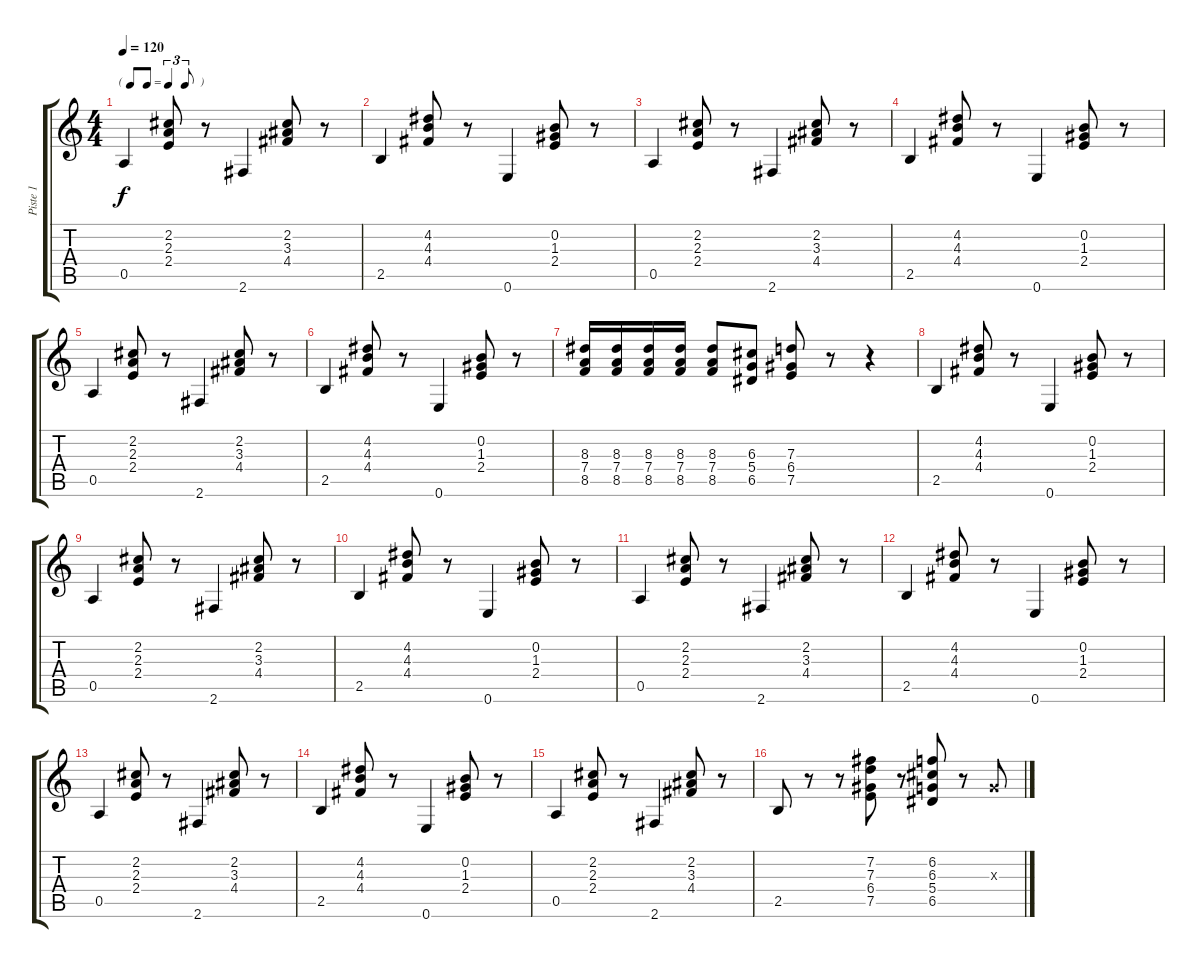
\track ("Piste 1" "Piste 1") {instrument acousticguitarnylon}
\staff {score tabs}
\tuning (E4 B3 G3 D3 A2 E2) {hide}
\ts (4 4)
\tf triplet8th
\tempo 120
\clef g2
\ks c
0.5.4{dy f instrument acousticguitarnylon} (2.2 2.3 2.4).8 r.8 2.6.4 (2.2 3.3 4.4).8 r.8 |
2.5.4 (4.2 4.3 4.4).8 r.8 0.6.4 (0.2 1.3 2.4).8 r.8 |
0.5.4 (2.2 2.3 2.4).8 r.8 2.6.4 (2.2 3.3 4.4).8 r.8 |
2.5.4 (4.2 4.3 4.4).8 r.8 0.6.4 (0.2 1.3 2.4).8 r.8 |
0.5.4 (2.2 2.3 2.4).8 r.8 2.6.4 (2.2 3.3 4.4).8 r.8 |
2.5.4 (4.2 4.3 4.4).8 r.8 0.6.4 (0.2 1.3 2.4).8 r.8 |
(8.3 7.4 8.5).16 (8.3 7.4 8.5).16 (8.3 7.4 8.5).16 (8.3 7.4 8.5).16 (8.3 7.4 8.5).8 (6.3 5.4 6.5).8 (7.3 6.4 7.5).8 r.8 r.4 |
2.5.4 (4.2 4.3 4.4).8 r.8 0.6.4 (0.2 1.3 2.4).8 r.8 |
0.5.4 (2.2 2.3 2.4).8 r.8 2.6.4 (2.2 3.3 4.4).8 r.8 |
2.5.4 (4.2 4.3 4.4).8 r.8 0.6.4 (0.2 1.3 2.4).8 r.8 |
0.5.4 (2.2 2.3 2.4).8 r.8 2.6.4 (2.2 3.3 4.4).8 r.8 |
2.5.4 (4.2 4.3 4.4).8 r.8 0.6.4 (0.2 1.3 2.4).8 r.8 |
0.5.4 (2.2 2.3 2.4).8 r.8 2.6.4 (2.2 3.3 4.4).8 r.8 |
2.5.4 (4.2 4.3 4.4).8 r.8 0.6.4 (0.2 1.3 2.4).8 r.8 |
0.5.4 (2.2 2.3 2.4).8 r.8 2.6.4 (2.2 3.3 4.4).8 r.8 |
2.5.8 r.8 r.8 (7.2 7.3 6.4 7.5).8 r.8 (6.2 6.3 5.4 6.5).8 r.8 0.3{x}.8
